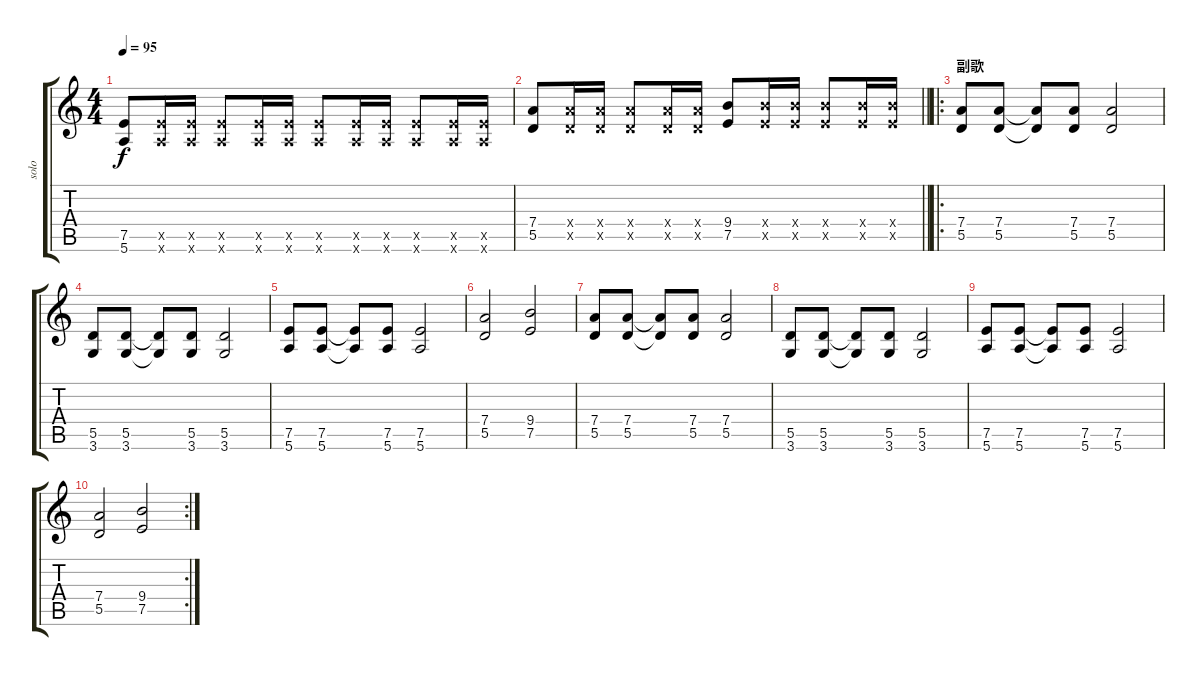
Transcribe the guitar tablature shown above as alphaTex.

\track ("solo" "solo") {instrument overdrivenguitar}
\staff {score tabs}
\tuning (E4 B3 G3 D3 A2 E2) {hide}
\ts (4 4)
\tempo 95
\clef g2
\ks c
(7.5 5.6).8{dy f} (7.5{x} 5.6{x}).16 (7.5{x} 5.6{x}).16 (7.5{x} 5.6{x}).8 (7.5{x} 5.6{x}).16 (7.5{x} 5.6{x}).16 (7.5{x} 5.6{x}).8 (7.5{x} 5.6{x}).16 (7.5{x} 5.6{x}).16 (7.5{x} 5.6{x}).8 (7.5{x} 5.6{x}).16 (7.5{x} 5.6{x}).16 |
\barLineRight lightlight
(7.4 5.5).8 (7.4{x} 5.5{x}).16 (7.4{x} 5.5{x}).16 (7.4{x} 5.5{x}).8 (7.4{x} 5.5{x}).16 (7.4{x} 5.5{x}).16 (9.4 7.5).8 (9.4{x} 7.5{x}).16 (9.4{x} 7.5{x}).16 (9.4{x} 7.5{x}).8 (9.4{x} 7.5{x}).16 (9.4{x} 7.5{x}).16 |
\ro
\section ("" "副歌")
(7.4 5.5).8 (7.4 5.5).8 (7.4{t} 5.5{t}).8 (7.4 5.5).8 (7.4 5.5).2 |
(5.5 3.6).8 (5.5 3.6).8 (5.5{t} 3.6{t}).8 (5.5 3.6).8 (5.5 3.6).2 |
(7.5 5.6).8 (7.5 5.6).8 (7.5{t} 5.6{t}).8 (7.5 5.6).8 (7.5 5.6).2 |
(7.4 5.5).2 (9.4 7.5).2 |
(7.4 5.5).8 (7.4 5.5).8 (7.4{t} 5.5{t}).8 (7.4 5.5).8 (7.4 5.5).2 |
(5.5 3.6).8 (5.5 3.6).8 (5.5{t} 3.6{t}).8 (5.5 3.6).8 (5.5 3.6).2 |
(7.5 5.6).8 (7.5 5.6).8 (7.5{t} 5.6{t}).8 (7.5 5.6).8 (7.5 5.6).2 |
\rc 2
(7.4 5.5).2 (9.4 7.5).2
